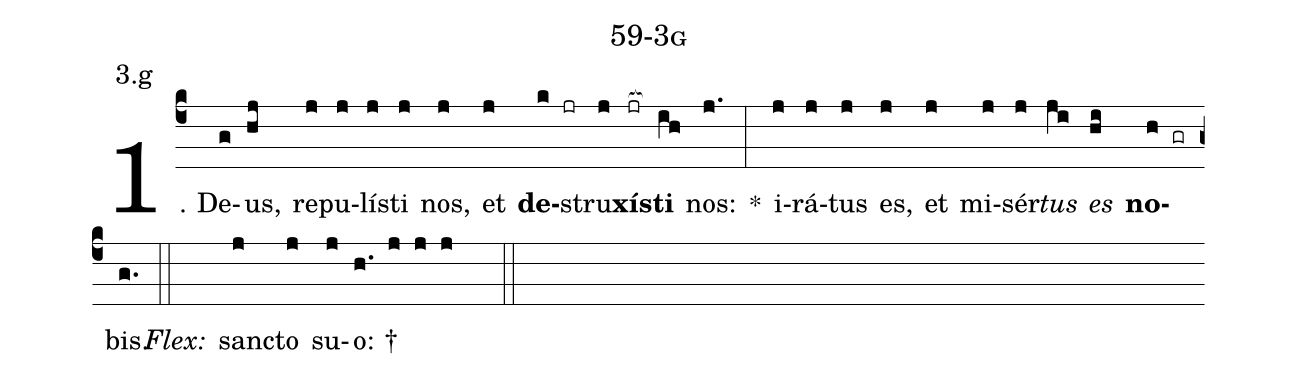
name: 59-3g;
annotation: 3.g;
%%
(c4)1. De(g)us,(hj) re(j)pu(j)lís(j)ti(j) nos,(j) et(j) <b>de</b>(k jr)stru(j)<b>xís</b>(jr[ocb:1{])<b>ti</b>(ih[ocb:0}]) nos:(j.) *(:) i(j)rá(j)tus(j) es,(j) et(j) mi(j)sér(j)<i>tus</i>(ji) <i>es</i>(hi) <b>no</b>(h gr)bis.(g.) (::)
<i>Flex:</i>()  sanc(j)to(j) su(j)o: †(h. j j j  ::)
